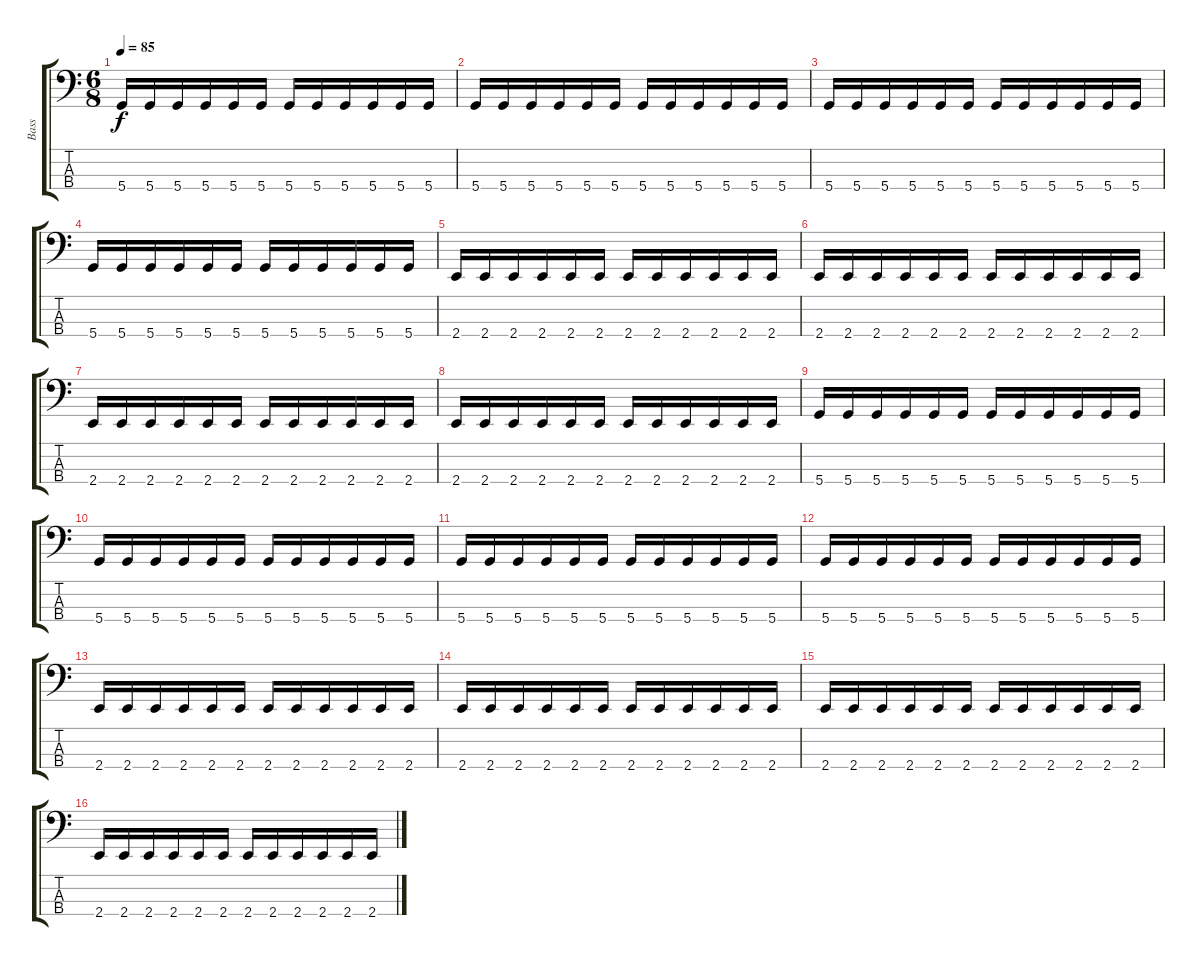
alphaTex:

\track ("Bass" "Bass") {instrument electricbassfinger}
\staff {score tabs}
\tuning (G2 D2 A1 D1) {hide}
\ts (6 8)
\tempo 85
\clef f4
\ks c
5.4.16{dy f} 5.4.16 5.4.16 5.4.16 5.4.16 5.4.16 5.4.16 5.4.16 5.4.16 5.4.16 5.4.16 5.4.16 |
5.4.16 5.4.16 5.4.16 5.4.16 5.4.16 5.4.16 5.4.16 5.4.16 5.4.16 5.4.16 5.4.16 5.4.16 |
5.4.16 5.4.16 5.4.16 5.4.16 5.4.16 5.4.16 5.4.16 5.4.16 5.4.16 5.4.16 5.4.16 5.4.16 |
5.4.16 5.4.16 5.4.16 5.4.16 5.4.16 5.4.16 5.4.16 5.4.16 5.4.16 5.4.16 5.4.16 5.4.16 |
2.4.16 2.4.16 2.4.16 2.4.16 2.4.16 2.4.16 2.4.16 2.4.16 2.4.16 2.4.16 2.4.16 2.4.16 |
2.4.16 2.4.16 2.4.16 2.4.16 2.4.16 2.4.16 2.4.16 2.4.16 2.4.16 2.4.16 2.4.16 2.4.16 |
2.4.16 2.4.16 2.4.16 2.4.16 2.4.16 2.4.16 2.4.16 2.4.16 2.4.16 2.4.16 2.4.16 2.4.16 |
2.4.16 2.4.16 2.4.16 2.4.16 2.4.16 2.4.16 2.4.16 2.4.16 2.4.16 2.4.16 2.4.16 2.4.16 |
5.4.16 5.4.16 5.4.16 5.4.16 5.4.16 5.4.16 5.4.16 5.4.16 5.4.16 5.4.16 5.4.16 5.4.16 |
5.4.16 5.4.16 5.4.16 5.4.16 5.4.16 5.4.16 5.4.16 5.4.16 5.4.16 5.4.16 5.4.16 5.4.16 |
5.4.16 5.4.16 5.4.16 5.4.16 5.4.16 5.4.16 5.4.16 5.4.16 5.4.16 5.4.16 5.4.16 5.4.16 |
5.4.16 5.4.16 5.4.16 5.4.16 5.4.16 5.4.16 5.4.16 5.4.16 5.4.16 5.4.16 5.4.16 5.4.16 |
2.4.16 2.4.16 2.4.16 2.4.16 2.4.16 2.4.16 2.4.16 2.4.16 2.4.16 2.4.16 2.4.16 2.4.16 |
2.4.16 2.4.16 2.4.16 2.4.16 2.4.16 2.4.16 2.4.16 2.4.16 2.4.16 2.4.16 2.4.16 2.4.16 |
2.4.16 2.4.16 2.4.16 2.4.16 2.4.16 2.4.16 2.4.16 2.4.16 2.4.16 2.4.16 2.4.16 2.4.16 |
2.4.16 2.4.16 2.4.16 2.4.16 2.4.16 2.4.16 2.4.16 2.4.16 2.4.16 2.4.16 2.4.16 2.4.16
